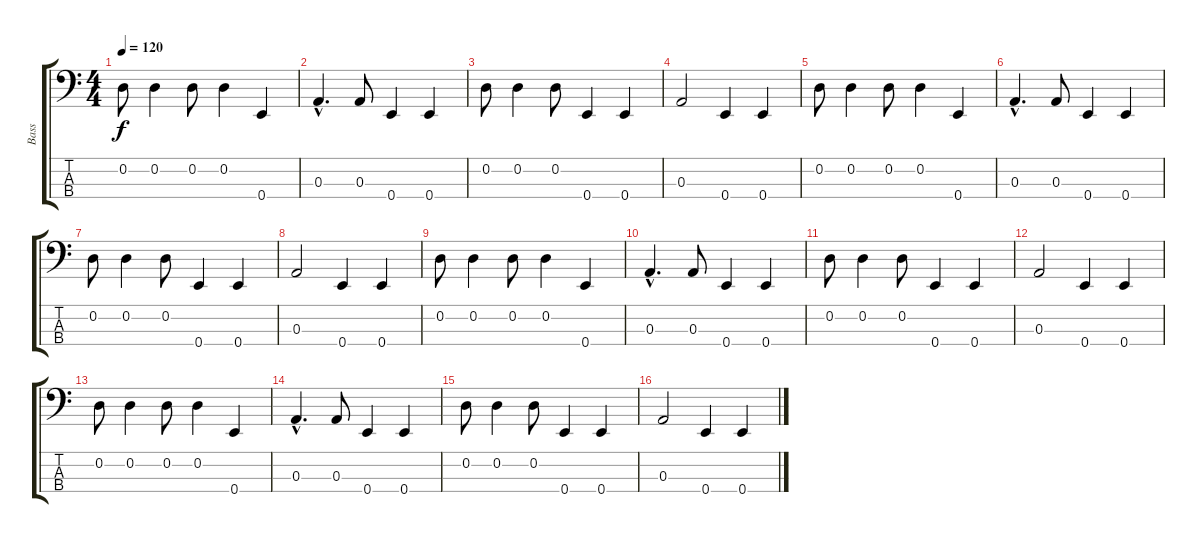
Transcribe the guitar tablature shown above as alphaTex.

\track ("Bass" "Bass") {instrument electricbassfinger}
\staff {score tabs}
\tuning (G2 D2 A1 E1) {hide}
\ts (4 4)
\tempo 120
\clef f4
\ks c
0.2.8{dy f} 0.2.4 0.2.8 0.2.4 0.4.4 |
0.3{hac}.4{d} 0.3.8 0.4.4 0.4.4 |
0.2.8 0.2.4 0.2.8 0.4.4 0.4.4 |
0.3.2 0.4.4 0.4.4 |
0.2.8 0.2.4 0.2.8 0.2.4 0.4.4 |
0.3{hac}.4{d} 0.3.8 0.4.4 0.4.4 |
0.2.8 0.2.4 0.2.8 0.4.4 0.4.4 |
0.3.2 0.4.4 0.4.4 |
0.2.8 0.2.4 0.2.8 0.2.4 0.4.4 |
0.3{hac}.4{d} 0.3.8 0.4.4 0.4.4 |
0.2.8 0.2.4 0.2.8 0.4.4 0.4.4 |
0.3.2 0.4.4 0.4.4 |
0.2.8 0.2.4 0.2.8 0.2.4 0.4.4 |
0.3{hac}.4{d} 0.3.8 0.4.4 0.4.4 |
0.2.8 0.2.4 0.2.8 0.4.4 0.4.4 |
0.3.2 0.4.4 0.4.4
